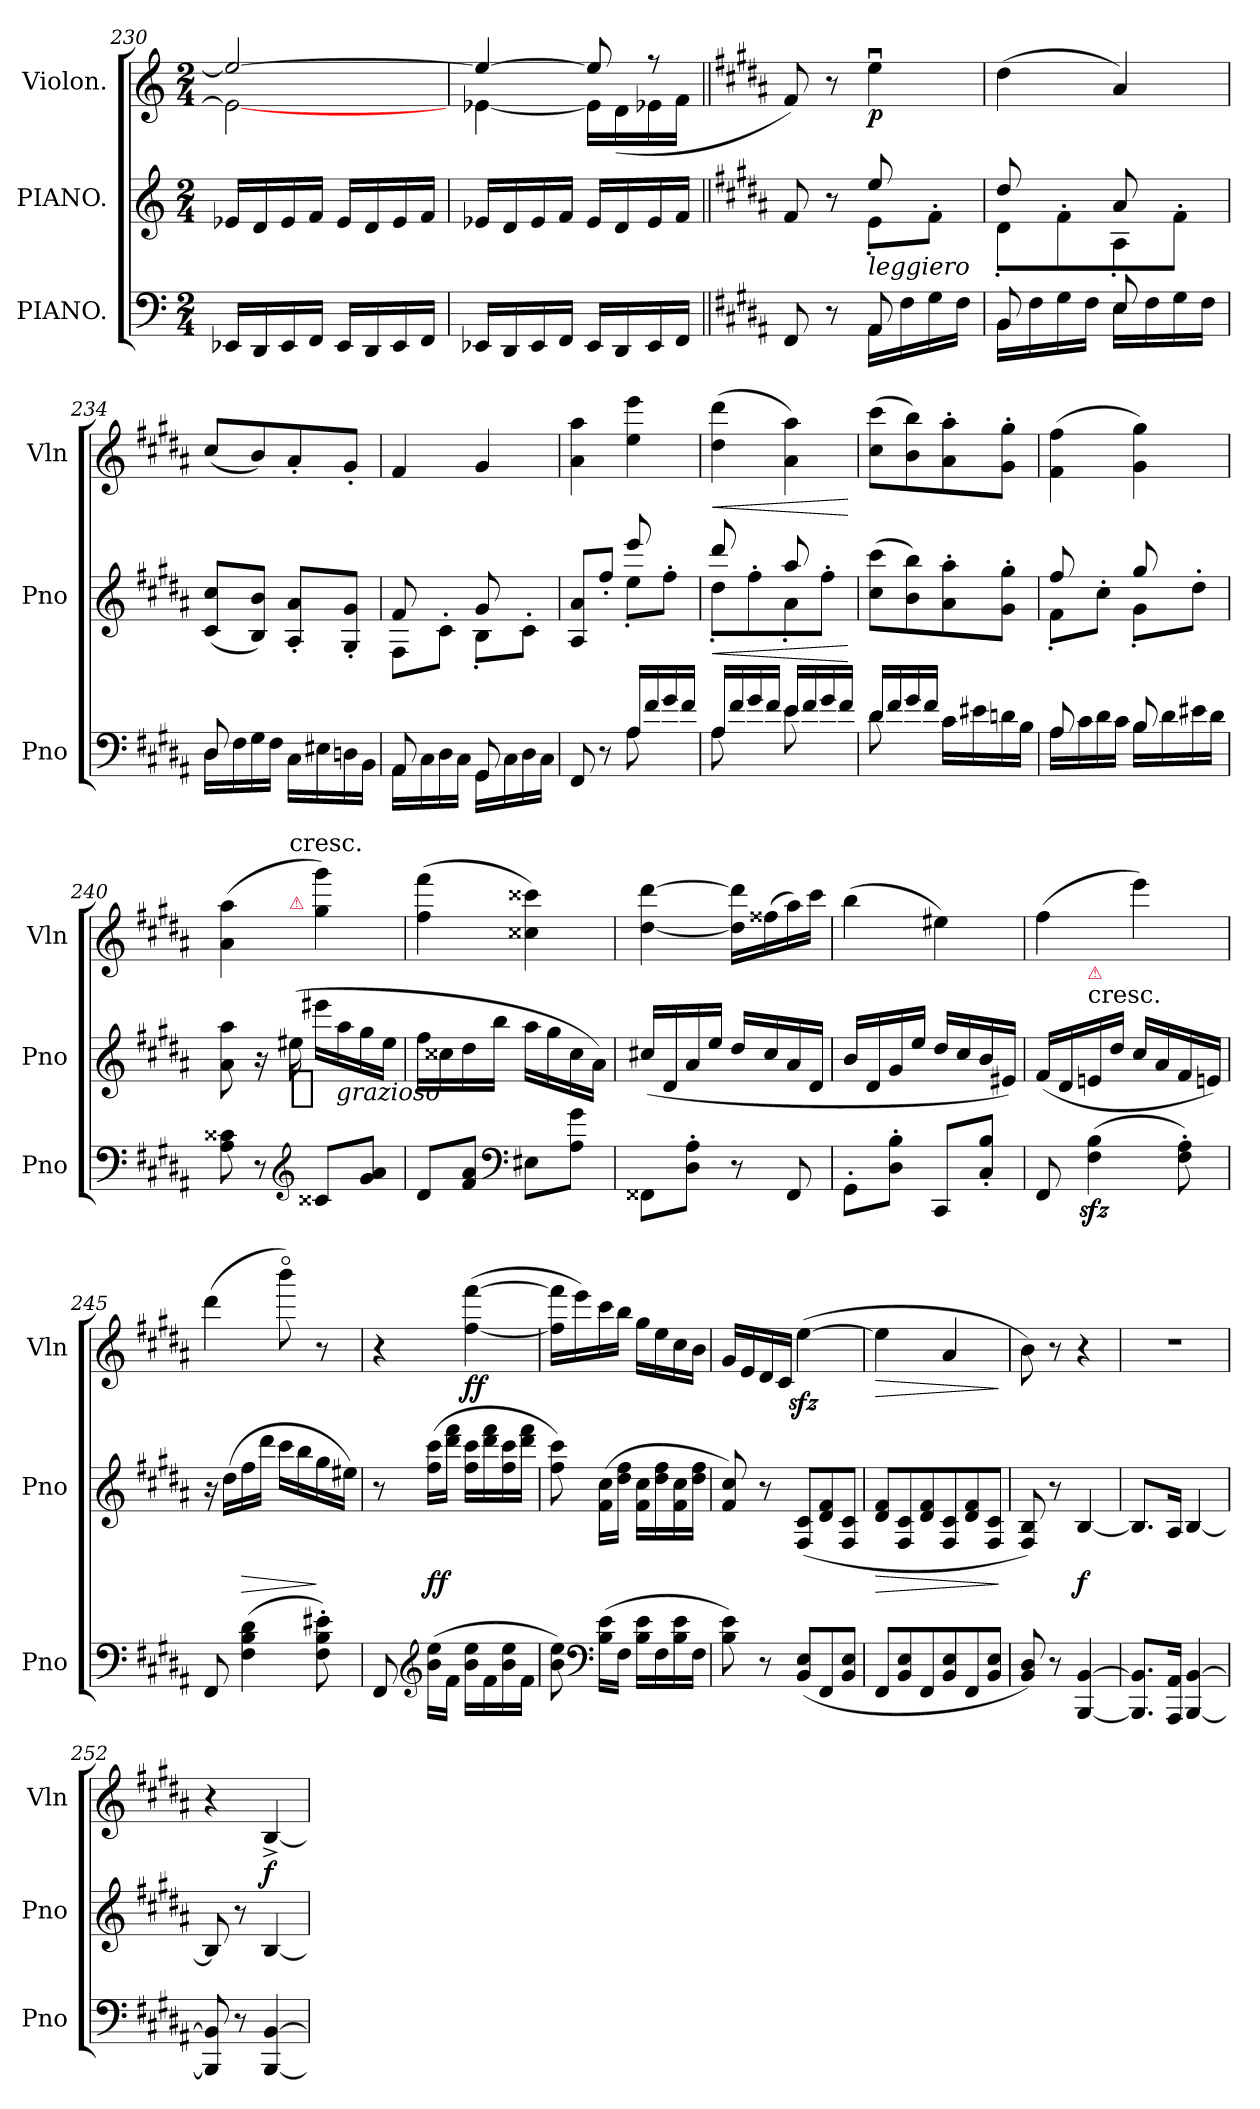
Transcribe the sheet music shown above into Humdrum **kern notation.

**kern	**kern	**dynam	**kern	**dynam
*part3	*part2	*part2	*part1	*part1
*staff3	*staff2	*staff2	*staff1	*staff1
*I"PIANO.	*I"PIANO.	*	*I"Violon.	*
*I'Pno	*I'Pno	*	*I'Vln	*
*clefF4	*clefG2	*	*clefG2	*
*k[]	*k[]	*	*k[]	*
*M2/4	*M2/4	*	*M2/4	*
=230	=230	=230	=230	=230
*	*	*	*^	*
16EE-X/LL	16e-X/LL	.	2ee-/_	2e-\_	.
16DD/	16d/	.	.	.	.
16EE-/	16e-/	.	.	.	.
16FF/JJ	16f/JJ	.	.	.	.
16EE-/LL	16e-/LL	.	.	.	.
16DD/	16d/	.	.	.	.
16EE-/	16e-/	.	.	.	.
16FF/JJ	16f/JJ	.	.	.	.
=231	=231	=231	=231	=231	=231
16EE-X/LL	16e-X/LL	.	4ee-/_	[4e-\	.
16DD/	16d/	.	.	.	.
16EE-/	16e-/	.	.	.	.
16FF/JJ	16f/JJ	.	.	.	.
16EE-/LL	16e-/LL	.	8ee-/]	16e-\LL]	.
16DD/	16d/	.	.	(16d\	.
16EE-/	16e-/	.	8r	16e-X\	.
16FF/JJ	16f/JJ	.	.	16f\JJ	.
*	*	*	*v	*v	*
=232||	=232||	=232||	=232||	=232||
*k[f#c#g#d#a#]	*k[f#c#g#d#a#]	*	*k[f#c#g#d#a#]	*
*^	*^	*	*	*
8FF#/	4ryy	8f#/	4ryy	.	8f#/)	.
8r	.	8r	.	.	8r	.
!	!	!LO:TX:b:i:t=leggiero	!	!	!	!
8AA#/	16AA#\LL	8ee/	8e'\L	.	4eeu\	p
.	16F#\	.	.	.	.	.
8ryy	16G#\	8ryy	8f#'<\J	.	.	.
.	16F#\JJ	.	.	.	.	.
=233	=233	=233	=233	=233	=233	=233
8BB/	16BB\LL	8dd#/	8d#'\L	.	(4dd#\	.
.	16F#\	.	.	.	.	.
8ryy	16G#\	8ryy	8f#'<\	.	.	.
.	16F#\JJ	.	.	.	.	.
8E/	16E\LL	8a#/	8A#'\	.	4a#/)	.
.	16F#\	.	.	.	.	.
8ryy	16G#\	8ryy	8f#'<\J	.	.	.
.	16F#\JJ	.	.	.	.	.
*	*	*v	*v	*	*	*
=234	=234	=234	=234	=234	=234
8D#/	16D#\LL	(8c#/ 8cc#/L	.	(8cc#/L	.
.	16F#\	.	.	.	.
8ryy	16G#\	8B/ 8b/J)	.	8b/)	.
.	16F#\JJ	.	.	.	.
4ryy	16C#\LL	8A#'/ 8a#'/L	.	8a#'/	.
.	16E#X\	.	.	.	.
.	16Dn\	8G#'/ 8g#'/J	.	8g#'/J	.
.	16BB\JJ	.	.	.	.
=235	=235	=235	=235	=235	=235
*	*	*^	*	*	*
8AA#/	16AA#\LL	8f#/	8F#\L	.	4f#/	.
.	16C#\	.	.	.	.	.
8ryy	16D#\	8ryy	8c#'<\J	.	.	.
.	16C#\JJ	.	.	.	.	.
8GG#/	16GG#\LL	8g#/	8B'\L	.	4g#/	.
.	16C#\	.	.	.	.	.
8ryy	16D#\	8ryy	8c#'<\J	.	.	.
.	16C#\JJ	.	.	.	.	.
=236	=236	=236	=236	=236	=236	=236
8FF#/	4ryy	8A#/ 8a#/L	4ryy	.	4a#\ 4aa#\	.
8r	.	8ff#'/J	.	.	.	.
8A#\	16A#/LL	8eee/	8ee'\L	.	4ee\ 4eee\	.
.	16f#/	.	.	.	.	.
8ryy	16g#/	8ryy	8ff#'<\J	.	.	.
.	16f#/JJ	.	.	.	.	.
=237	=237	=237	=237	=237	=237	=237
!	!	!	!	!LO:HP:b	!	!LO:HP:b
8A#\	16A#/LL	8ddd#/	8dd#'\L	<	(4dd#\ 4ddd#\	<
.	16f#/	.	.	.	.	.
8ryy	16g#/	8ryy	8ff#'<\	.	.	.
.	16f#/JJ	.	.	.	.	.
8e\	16e/LL	8aa#/	8a#'\	.	4a#\ 4aa#\)	.
.	16f#/	.	.	.	.	.
8ryy	16g#/	8ryy	8ff#'<\J	.	.	.
.	16f#/JJ	.	.	.	.	.
*v	*v	*	*	*	*	*
*	*v	*v	*	*	*
.	.	[	.	[
=238	=238	=238	=238	=238
*^	*	*	*	*
8d#\	16d#/LL	(8cc#\ 8ccc#\L	.	(8cc#\ 8ccc#\L	.
.	16f#/	.	.	.	.
8ryy	16g#/	8b\ 8bb\)	.	8b\ 8bb\)	.
.	16f#/JJ	.	.	.	.
16c#\LL	4ryy	8a#'\ 8aa#'\	.	8a#'\ 8aa#'\	.
16e#X\	.	.	.	.	.
16dn\	.	8g#'\ 8gg#'\J	.	8g#'\ 8gg#'\J	.
16B\JJ	.	.	.	.	.
=239	=239	=239	=239	=239	=239
*	*	*^	*	*	*
8A#/	16A#\LL	8ff#/	8f#'\L	.	(4f#\ 4ff#\	.
.	16c#\	.	.	.	.	.
8ryy	16d#\	8ryy	8cc#'<\J	.	.	.
.	16c#\JJ	.	.	.	.	.
8B/	16B\LL	8gg#/	8g#'\L	.	4g#\ 4gg#\)	.
.	16d#\	.	.	.	.	.
8ryy	16e#X\	8ryy	8dd#'<\J	.	.	.
.	16d#\JJ	.	.	.	.	.
*v	*v	*	*	*	*	*
*	*v	*v	*	*	*
=240	=240	=240	=240	=240
*	*	*	*^	*
8A#\ 8c##X\	8a#\ 8aa#\	.	(4a#\ 4aa#\	8.ryy	.
8r	16r	.	.	.	.
!	!	!	!	!LO:TX:t=cresc.	!
!	!	!	!	!LO:TX:a:color=crimson:t=⚠	!
!	!	!LO:DY:t=%s grazioso	!	!	!
.	(16ee#X\	p	.	4ryy	.
*clefG2	*	*	*	*	*
8c##X/L	16eee#X\LL	.	4gg#\ 4ggg#\)	.	.
.	16aa#\	.	.	.	.
8g#/ 8a#/J	16gg#\	.	.	.	.
.	16ee#\JJ	.	.	16ryy	.
*	*	*	*v	*v	*
=241	=241	=241	=241	=241
8d#/L	16ff#\LL	.	(4ff#\ 4fff#\	.
.	16cc##X\	.	.	.
8f#/ 8a#/J	16dd#\	.	.	.
.	16bb\JJ	.	.	.
*clefF4	*	*	*	*
8E#X\L	16aa#\LL	.	4cc##X\ 4ccc##X\)	.
.	16gg#\	.	.	.
8A#\ 8g#\J	16cc##\	.	.	.
.	16a#\JJ)	.	.	.
=242	=242	=242	=242	=242
8FF##X\L	(16cc#X/LL	.	[4dd#\ [4ddd#\	.
.	16d#/	.	.	.
8D#'\ 8A#'\J	16a#/	.	.	.
.	16ee/JJ	.	.	.
8r	16dd#/LL	.	16dd#]\ 16ddd#]\LL	.
.	16cc#/	.	(16ff##X\	.
8FF##/	16a#/	.	16aa#\)	.
.	16d#/JJ	.	16ccc#\JJ	.
=243	=243	=243	=243	=243
8GG#'\L	16b/LL	.	(4bb\	.
.	16d#/	.	.	.
8D#'\ 8B'\J	16g#/	.	.	.
.	16ee/JJ	.	.	.
8CC#/L	16dd#/LL	.	4ee#X\)	.
.	16cc#/	.	.	.
8C#'/ 8B'/J	16b/	.	.	.
.	16e#X/JJ)	.	.	.
=244	=244	=244	=244	=244
8FF#/	(16f#/LL	.	(4ff#\	.
.	16d#/	.	.	.
!	!LO:TX:t=cresc.	!	!	!
!	!LO:TX:a:color=crimson:t=⚠	!	!	!
(4F#zz\ 4Bzz\	16en/	.	.	.
.	16dd#/JJ	.	.	.
.	16cc#/LL	.	4eee\)	.
.	16a#/	.	.	.
8F#'\ 8A#'\)	16f#/	.	.	.
.	16en/JJ)	.	.	.
=245	=245	=245	=245	=245
8FF#/	16r	.	(4ddd#\	.
.	(16dd#\LL	.	.	.
!	!	!LO:HP:b	!	!
(4F#\ 4B\ 4d#\	16ff#\	>	.	.
.	16ddd#\JJ	.	.	.
.	16ccc#\LL	.	8bbbo\)	.
.	16bb\	.	.	.
8F#'\ 8B'\ 8e#X'\)	16gg#\	]	8r	.
.	16ee#X\JJ)	.	.	.
=246	=246	=246	=246	=246
8FF#/	8r	.	4r	.
*clefG2	*	*	*	*
(16b\ 16ee\LL	(16ff#\ 16ccc#\LL	ff	.	.
16f#\JJ	16ddd#\ 16fff#\JJ	.	.	.
16b\ 16ee\LL	16ff#\ 16ccc#\LL	.	([4ff#\ [4fff#\	ff
16f#\	16ddd#\ 16fff#\	.	.	.
16b\ 16ee\	16ff#\ 16ccc#\	.	.	.
16f#\JJ	16ddd#\ 16fff#\JJ	.	.	.
=247	=247	=247	=247	=247
8b\ 8ee\)	8ff#\ 8ccc#\)	.	16ff#]\ 16fff#]\LL	.
.	.	.	16eee\)	.
*clefF4	*	*	*	*
(16B\ 16e\LL	(16f#\ 16cc#\LL	.	16ccc#\	.
16F#\JJ	16dd#\ 16ff#\JJ	.	16bb\JJ	.
16B\ 16e\LL	16f#\ 16cc#\LL	.	16gg#\LL	.
16F#\	16dd#\ 16ff#\	.	16ee\	.
16B\ 16e\	16f#\ 16cc#\	.	16cc#\	.
16F#\JJ	16dd#\ 16ff#\JJ	.	16b\JJ	.
=248	=248	=248	=248	=248
8B\ 8e\)	8f#/ 8cc#/)	.	16g#/LL	.
.	.	.	16e/	.
8r	8r	.	16d#/	.
.	.	.	16c#/JJ	.
*Xtuplet	*Xtuplet	*	*	*
(12BB/ 12E/L	(12F#/ 12c#/L	.	([4eezz\	.
12FF#/	12d#/ 12f#/	.	.	.
12BB/ 12E/J	12F#/ 12c#/J	.	.	.
=249	=249	=249	=249	=249
!	!	!LO:HP:b	!	!LO:HP:b
12FF#/L	12d#/ 12f#/L	>	4ee\]	>
12BB/ 12E/	12F#/ 12c#/	.	.	.
12FF#/	12d#/ 12f#/	.	.	.
12BB/ 12E/	12F#/ 12c#/	.	4a#/	.
12FF#/	12d#/ 12f#/	.	.	.
12BB/ 12E/J	12F#/ 12c#/J	.	.	.
.	.	]	.	]
=250	=250	=250	=250	=250
8BB/ 8D#/)	8F#/ 8B/)	.	8b\)	.
8r	8r	.	8r	.
[4BBB/ [4BB/	[4B/	f	4r	.
=251	=251	=251	=251	=251
8.BBB]/ 8.BB]/L	8.B/L]	.	2r	.
16AAA#/ 16AA#/Jk	16A#/Jk	.	.	.
[4BBB/ [4BB/	[4B/	.	.	.
=252	=252	=252	=252	=252
8BBB]/ 8BB]/	8B/]	.	4r	.
8r	8r	.	.	.
[4BBB/ [4BB/	[4B/	.	[4B^>/	f
=	=	=	=	=
*-	*-	*-	*-	*-
